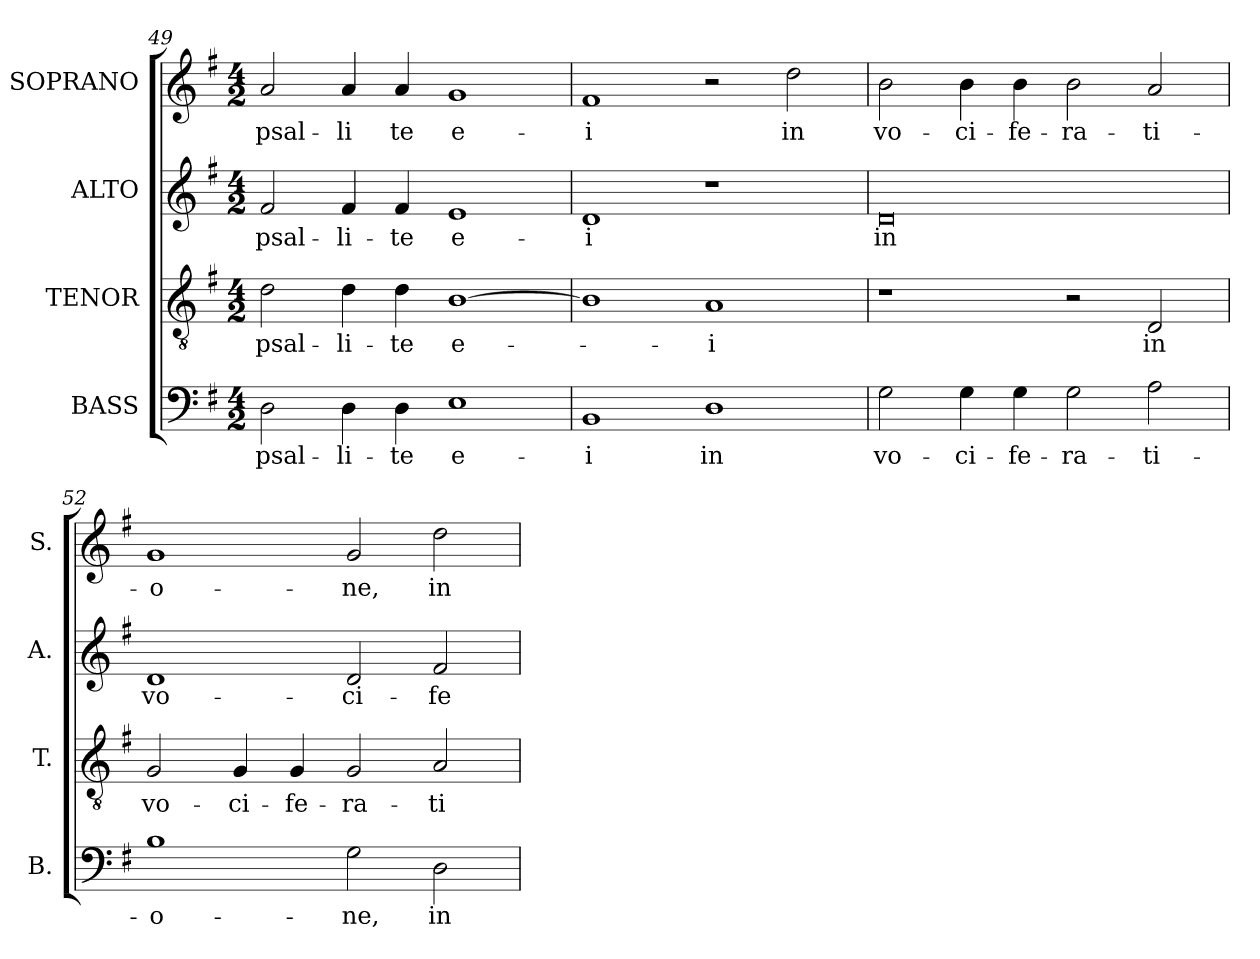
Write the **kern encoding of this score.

**kern	**text	**kern	**text	**kern	**text	**kern	**text
*part4	*part4	*part3	*part3	*part2	*part2	*part1	*part1
*staff4	*staff4	*staff3	*staff3	*staff2	*staff2	*staff1	*staff1
*I"BASS	*	*I"TENOR	*	*I"ALTO	*	*I"SOPRANO	*
*I'B.	*	*I'T.	*	*I'A.	*	*I'S.	*
*clefF4	*	*clefGv2	*	*clefG2	*	*clefG2	*
*	*	*ITrd7c12	*	*	*	*	*
*k[f#]	*	*k[f#]	*	*k[f#]	*	*k[f#]	*
*G:	*	*G:	*	*G:	*	*G:	*
*M4/2	*	*M4/2	*	*M4/2	*	*M4/2	*
=49	=49	=49	=49	=49	=49	=49	=49
!	!LO:LY:b:color=#000000	!	!	!	!	!	!
!	!	!	!LO:LY:b:color=#000000	!	!	!	!
!	!	!	!	!	!LO:LY:b:color=#000000	!	!
!	!	!	!	!	!	!	!LO:LY:b:color=#000000
2Di\	psal-	2Di\	psal-	2f#i/	psal-	2ai/	psal-
!	!LO:LY:b:color=#000000	!	!	!	!	!	!
!	!	!	!LO:LY:b:color=#000000	!	!	!	!
!	!	!	!	!	!LO:LY:b:color=#000000	!	!
!	!	!	!	!	!	!	!LO:LY:b:color=#000000
4Di\	-li-	4Di\	-li-	4f#i/	-li-	4ai/	-li
!	!LO:LY:b:color=#000000	!	!	!	!	!	!
!	!	!	!LO:LY:b:color=#000000	!	!	!	!
!	!	!	!	!	!LO:LY:b:color=#000000	!	!
!	!	!	!	!	!	!	!LO:LY:b:color=#000000
4Di\	-te	4Di\	-te	4f#i/	-te	4ai/	te
!	!LO:LY:b:color=#000000	!	!	!	!	!	!
!	!	!	!LO:LY:b:color=#000000	!	!	!	!
!	!	!	!	!	!LO:LY:b:color=#000000	!	!
!	!	!	!	!	!	!	!LO:LY:b:color=#000000
1Ei	e-	[>1BBi	e-	1ei	e-	1gi	e-
=50	=50	=50	=50	=50	=50	=50	=50
!	!LO:LY:b:color=#000000	!	!	!	!	!	!
!	!	!	!	!	!LO:LY:b:color=#000000	!	!
!	!	!	!	!	!	!	!LO:LY:b:color=#000000
1BBi	-i	1BBi]	.	1di	-i	1f#i	-i
!	!LO:LY:b:color=#000000	!	!	!	!	!	!
!	!	!	!LO:LY:b:color=#000000	!	!	!	!
1Di	in	1AAi	-i	1r	.	2r	.
!	!	!	!	!	!	!	!LO:LY:b:color=#000000
.	.	.	.	.	.	2ddi\	in
!!LO:LB:g=z
=51	=51	=51	=51	=51	=51	=51	=51
!	!LO:LY:b:color=#000000	!	!	!	!	!	!
!	!	!	!	!	!LO:LY:b:color=#000000	!	!
!	!	!	!	!	!	!	!LO:LY:b:color=#000000
2Gi\	vo-	1r	.	0di	in	2bi\	vo-
!	!LO:LY:b:color=#000000	!	!	!	!	!	!
!	!	!	!	!	!	!	!LO:LY:b:color=#000000
4Gi\	-ci-	.	.	.	.	4bi\	-ci-
!	!LO:LY:b:color=#000000	!	!	!	!	!	!
!	!	!	!	!	!	!	!LO:LY:b:color=#000000
4Gi\	-fe-	.	.	.	.	4bi\	-fe-
!	!LO:LY:b:color=#000000	!	!	!	!	!	!
!	!	!	!	!	!	!	!LO:LY:b:color=#000000
2Gi\	-ra-	2r	.	.	.	2bi\	-ra-
!	!LO:LY:b:color=#000000	!	!	!	!	!	!
!	!	!	!LO:LY:b:color=#000000	!	!	!	!
!	!	!	!	!	!	!	!LO:LY:b:color=#000000
2Ai\	-ti-	2DDi/	in	.	.	2ai/	-ti-
=52	=52	=52	=52	=52	=52	=52	=52
!	!LO:LY:b:color=#000000	!	!	!	!	!	!
!	!	!	!LO:LY:b:color=#000000	!	!	!	!
!	!	!	!	!	!LO:LY:b:color=#000000	!	!
!	!	!	!	!	!	!	!LO:LY:b:color=#000000
1Bi	-o-	2GGi/	vo-	1di	vo-	1gi	-o-
!	!	!	!LO:LY:b:color=#000000	!	!	!	!
.	.	4GGi/	-ci-	.	.	.	.
!	!	!	!LO:LY:b:color=#000000	!	!	!	!
.	.	4GGi/	-fe-	.	.	.	.
!	!LO:LY:b:color=#000000	!	!	!	!	!	!
!	!	!	!LO:LY:b:color=#000000	!	!	!	!
!	!	!	!	!	!LO:LY:b:color=#000000	!	!
!	!	!	!	!	!	!	!LO:LY:b:color=#000000
2Gi\	-ne,	2GGi/	-ra-	2di/	-ci-	2gi/	-ne,
!	!LO:LY:b:color=#000000	!	!	!	!	!	!
!	!	!	!LO:LY:b:color=#000000	!	!	!	!
!	!	!	!	!	!LO:LY:b:color=#000000	!	!
!	!	!	!	!	!	!	!LO:LY:b:color=#000000
2Di\	in	2AAi/	-ti-	2f#i/	-fe-	2ddi\	in
=	=	=	=	=	=	=	=
*-	*-	*-	*-	*-	*-	*-	*-
